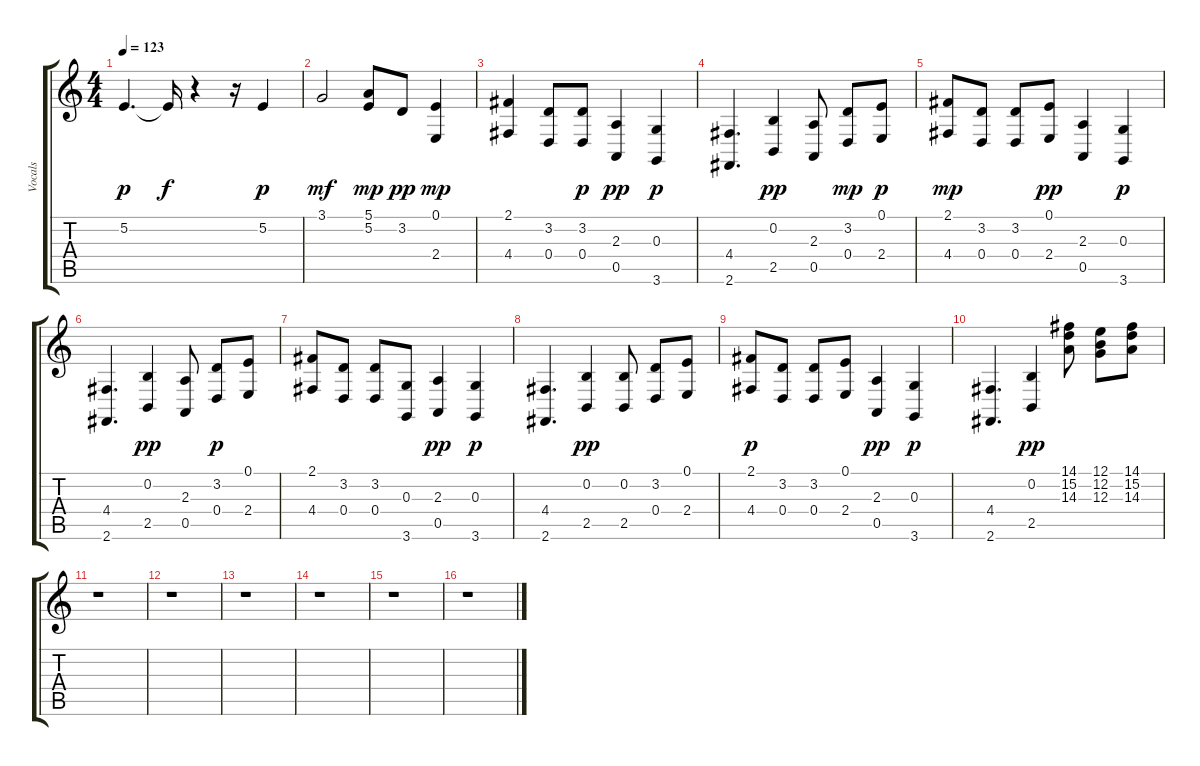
\track ("Vocals" "Vocals") {instrument flute}
\staff {score tabs}
\tuning (E4 B3 G3 D3 A2 E2) {hide}
\ts (4 4)
\tempo 123
\clef g2
\ks c
5.2.4{d dy p} 5.2{t}.16{dy f} r.4 r.16 5.2.4{dy p} |
3.1.2{dy mf} (5.1 5.2).8{dy mp} 3.2.8{dy pp} (0.1 2.4).4{dy mp} |
(2.1 4.4).4 (3.2 0.4).8 (3.2 0.4).8{dy p} (2.3 0.5).4{dy pp} (0.3 3.6).4{dy p} |
(4.4 2.6).4{d} (0.2 2.5).4{dy pp} (2.3 0.5).8 (3.2 0.4).8{dy mp} (0.1 2.4).8{dy p} |
(2.1 4.4).8{dy mp} (3.2 0.4).8 (3.2 0.4).8 (0.1 2.4).8{dy pp} (2.3 0.5).4 (0.3 3.6).4{dy p} |
(4.4 2.6).4{d} (0.2 2.5).4{dy pp} (2.3 0.5).8 (3.2 0.4).8{dy p} (0.1 2.4).8 |
(2.1 4.4).8 (3.2 0.4).8 (3.2 0.4).8 (0.3 3.6).8 (2.3 0.5).4{dy pp} (0.3 3.6).4{dy p} |
(4.4 2.6).4{d} (0.2 2.5).4{dy pp} (0.2 2.5).8 (3.2 0.4).8 (0.1 2.4).8 |
(2.1 4.4).8{dy p} (3.2 0.4).8 (3.2 0.4).8 (0.1 2.4).8 (2.3 0.5).4{dy pp} (0.3 3.6).4{dy p} |
(4.4 2.6).4{d} (0.2 2.5).4{dy pp} (14.1 15.2 14.3).8 (12.1 12.2 12.3).8 (14.1 15.2 14.3).8 |
r.1 |
r.1 |
r.1 |
r.1 |
r.1 |
r.1
